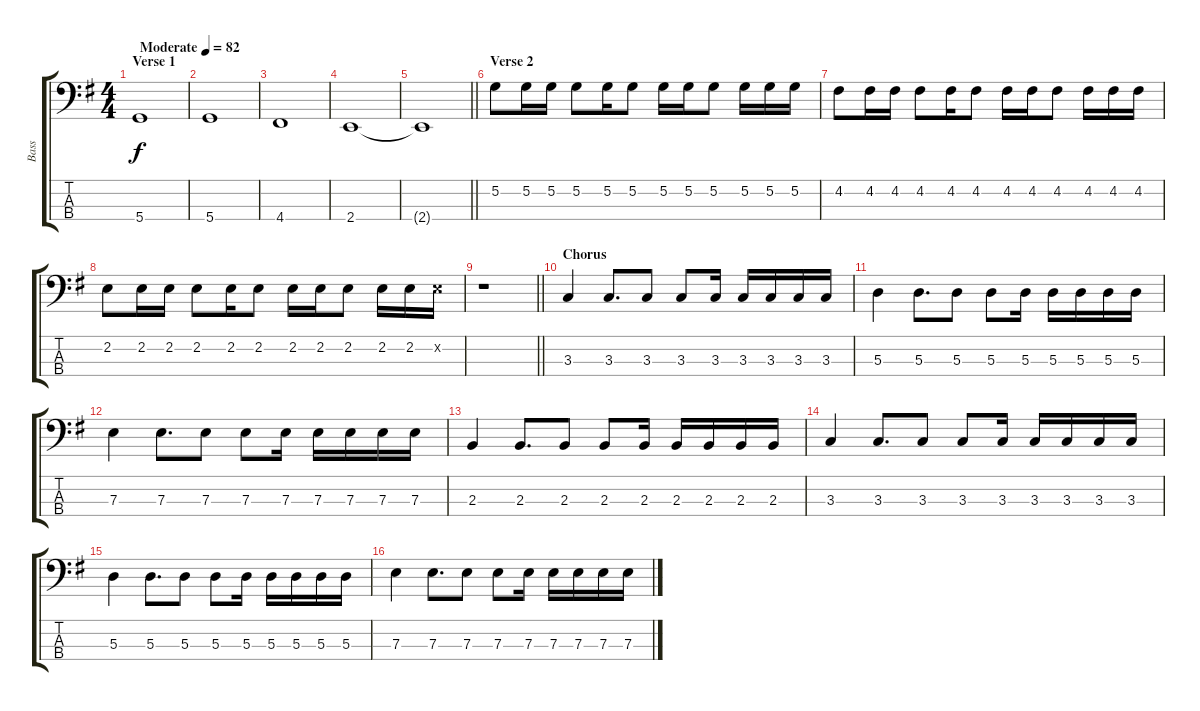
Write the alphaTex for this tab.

\track ("Bass" "Bass") {instrument electricbassfinger}
\staff {score tabs}
\tuning (G2 D2 A1 D1) {hide}
\ts (4 4)
\section ("" "Verse 1")
\tempo (82 "Moderate")
\clef f4
\ks g
5.4.1{dy f instrument electricbassfinger} |
5.4.1 |
4.4.1 |
2.4.1 |
\barLineRight lightlight
2.4{t}.1 |
\section ("" "Verse 2")
5.2.8 5.2.16 5.2.16 5.2.8 5.2.16 5.2.8 5.2.16 5.2.16 5.2.8 5.2.16 5.2.16 5.2.16 |
4.2.8 4.2.16 4.2.16 4.2.8 4.2.16 4.2.8 4.2.16 4.2.16 4.2.8 4.2.16 4.2.16 4.2.16 |
2.2.8 2.2.16 2.2.16 2.2.8 2.2.16 2.2.8 2.2.16 2.2.16 2.2.8 2.2.16 2.2.16 2.2{x}.16 |
\barLineRight lightlight
r.1 |
\section ("" "Chorus")
3.3.4 3.3.8{d} 3.3.8 3.3.8 3.3.16 3.3.16 3.3.16 3.3.16 3.3.16 |
5.3.4 5.3.8{d} 5.3.8 5.3.8 5.3.16 5.3.16 5.3.16 5.3.16 5.3.16 |
7.3.4 7.3.8{d} 7.3.8 7.3.8 7.3.16 7.3.16 7.3.16 7.3.16 7.3.16 |
2.3.4 2.3.8{d} 2.3.8 2.3.8 2.3.16 2.3.16 2.3.16 2.3.16 2.3.16 |
3.3.4 3.3.8{d} 3.3.8 3.3.8 3.3.16 3.3.16 3.3.16 3.3.16 3.3.16 |
5.3.4 5.3.8{d} 5.3.8 5.3.8 5.3.16 5.3.16 5.3.16 5.3.16 5.3.16 |
7.3.4 7.3.8{d} 7.3.8 7.3.8 7.3.16 7.3.16 7.3.16 7.3.16 7.3.16
